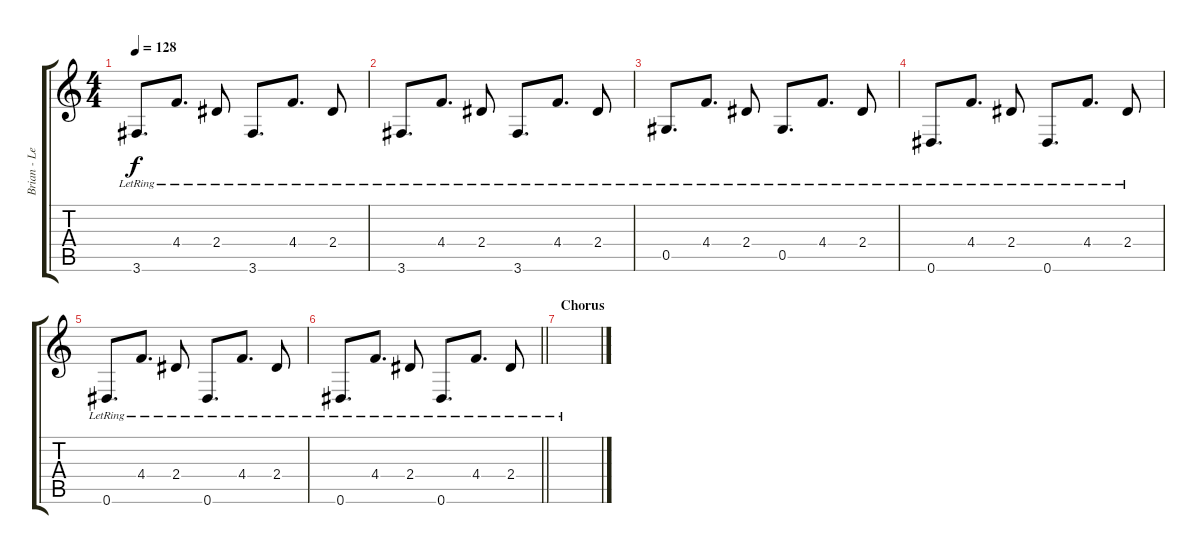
\track ("Brian - Lead Guitar" "Brian - Le") {instrument electricguitarclean}
\staff {score tabs}
\tuning (Eb4 Bb3 Gb3 Db3 Ab2 Eb2) {hide}
\ts (4 4)
\tempo 128
\clef g2
\ks c
3.6{lr}.8{d dy f} 4.4{lr}.8{d} 2.4{lr}.8 3.6{lr}.8{d} 4.4{lr}.8{d} 2.4{lr}.8 |
3.6{lr}.8{d} 4.4{lr}.8{d} 2.4{lr}.8 3.6{lr}.8{d} 4.4{lr}.8{d} 2.4{lr}.8 |
0.5{lr}.8{d} 4.4{lr}.8{d} 2.4{lr}.8 0.5{lr}.8{d} 4.4{lr}.8{d} 2.4{lr}.8 |
0.6{lr}.8{d} 4.4{lr}.8{d} 2.4{lr}.8 0.6{lr}.8{d} 4.4{lr}.8{d} 2.4{lr}.8 |
0.6{lr}.8{d} 4.4{lr}.8{d} 2.4{lr}.8 0.6{lr}.8{d} 4.4{lr}.8{d} 2.4{lr}.8 |
\barLineRight lightlight
0.6{lr}.8{d} 4.4{lr}.8{d} 2.4{lr}.8 0.6{lr}.8{d} 4.4{lr}.8{d} 2.4{lr}.8 |
\section ("" "Chorus")
